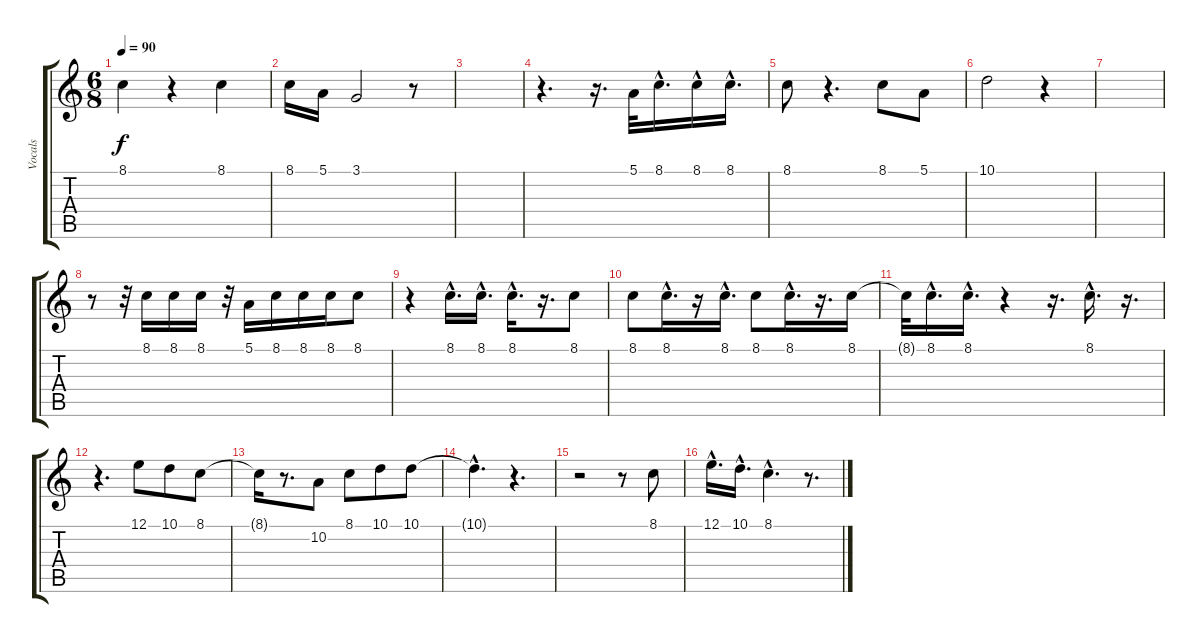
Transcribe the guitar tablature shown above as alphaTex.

\track ("Vocals" "Vocals") {instrument lead6voice}
\staff {score tabs}
\tuning (E4 B3 G3 D3 A2 E2) {hide}
\ts (6 8)
\tempo 90
\clef g2
\ks c
8.1.4{dy f} r.4 8.1.4 |
8.1.16 5.1.16 3.1.2 r.8 |
|
r.4{d} r.16{d} 5.1.32 8.1{hac}.16{d} 8.1{hac}.16 8.1{hac}.16{d} |
8.1.8 r.4{d} 8.1.8 5.1.8 |
10.1.2 r.4 |
|
r.8 r.32 8.1.16 8.1.16 8.1.16 r.32 5.1.16 8.1.16 8.1.16 8.1.16 8.1.8 |
r.4 8.1{hac}.16{d} 8.1{hac}.16{d} 8.1{hac}.16{d} r.16{d} 8.1.8 |
8.1.8 8.1{hac}.16{d} r.16 8.1{hac}.16{d} 8.1.8 8.1{hac}.16{d} r.16{d} 8.1.16 |
8.1{t}.32 8.1{hac}.16{d} 8.1{hac}.16{d} r.4 r.16{d} 8.1{hac}.16{d} r.16{d} |
r.4{d} 12.1.8 10.1.8 8.1.8 |
8.1{t}.16 r.8{d} 10.2.8 8.1.8 10.1.8 10.1.8 |
10.1{hac t}.4{d} r.4{d} |
r.2 r.8 8.1.8 |
12.1{hac}.16{d} 10.1{hac}.16{d} 8.1{hac}.4{d} r.8{d}
